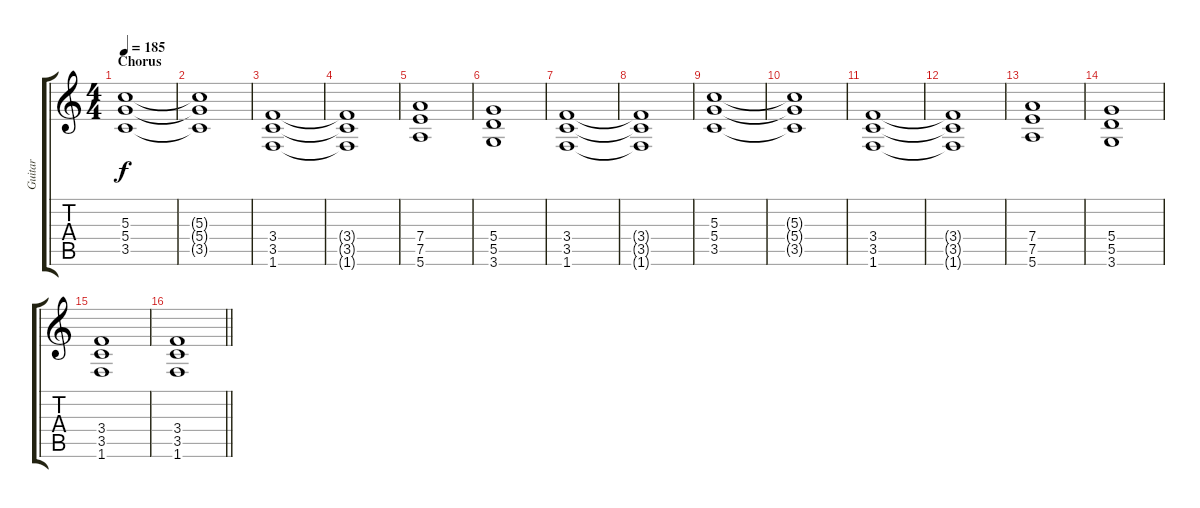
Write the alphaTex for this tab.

\track ("Guitar" "Guitar") {instrument distortionguitar}
\staff {score tabs}
\tuning (E4 B3 G3 D3 A2 E2) {hide}
\ts (4 4)
\section ("" "Chorus")
\tempo 185
\clef g2
\ks c
(5.3 5.4 3.5).1{dy f} |
(5.3{t} 5.4{t} 3.5{t}).1 |
(3.4 3.5 1.6).1 |
(3.4{t} 3.5{t} 1.6{t}).1 |
(7.4 7.5 5.6).1 |
(5.4 5.5 3.6).1 |
(3.4 3.5 1.6).1 |
(3.4{t} 3.5{t} 1.6{t}).1 |
(5.3 5.4 3.5).1 |
(5.3{t} 5.4{t} 3.5{t}).1 |
(3.4 3.5 1.6).1 |
(3.4{t} 3.5{t} 1.6{t}).1 |
(7.4 7.5 5.6).1 |
(5.4 5.5 3.6).1 |
(3.4 3.5 1.6).1 |
\barLineRight lightlight
(3.4 3.5 1.6).1
